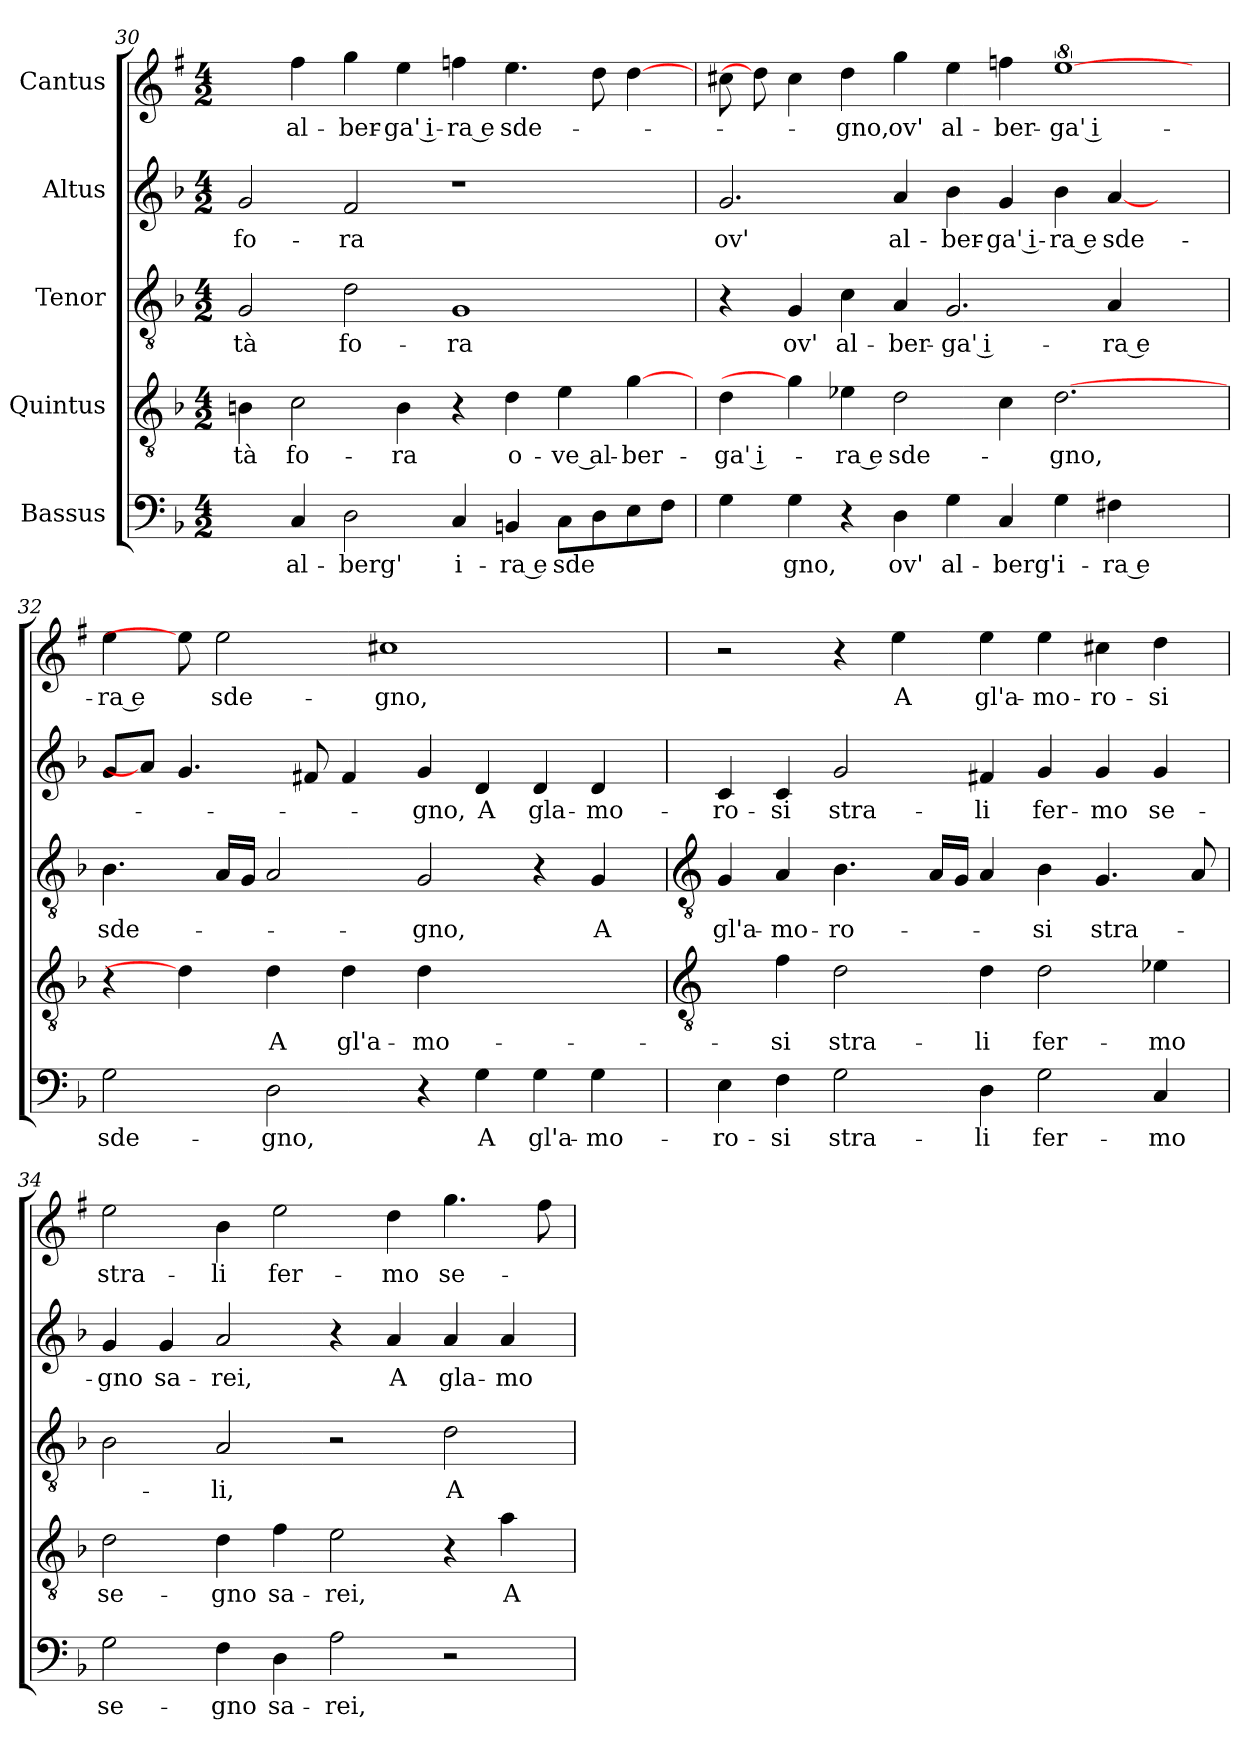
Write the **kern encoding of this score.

**kern	**text	**kern	**text	**kern	**text	**kern	**text	**kern	**text
*part5	*part5	*part4	*part4	*part3	*part3	*part2	*part2	*part1	*part1
*staff5	*staff5	*staff4	*staff4	*staff3	*staff3	*staff2	*staff2	*staff1	*staff1
*I"Bassus	*	*I"Quintus	*	*I"Tenor	*	*I"Altus	*	*I"Cantus	*
!!LO:LB:g=z
*clefF4	*	*clefGv2	*	*clefGv2	*	*clefG2	*	*clefG2	*
*	*	*	*	*	*	*	*	*ITrd1c2	*
*k[b-]	*	*k[b-]	*	*k[b-]	*	*k[b-]	*	*k[b-]	*
*F:	*	*F:	*	*F:	*	*F:	*	*F:	*
*M4/2	*	*M4/2	*	*M4/2	*	*M4/2	*	*M4/2	*
=30	=30	=30	=30	=30	=30	=30	=30	=30	=30
!	!LO:LY:b	!	!LO:LY:b	!	!LO:LY:b	!	!LO:LY:b	!	!LO:LY:b
4Gyy]	___	4Bn	-tà	2G	-tà	2g	fo-	4ddyy]	___
!	!LO:LY:b	!	!LO:LY:b	!	!	!	!	!	!LO:LY:b
4C	al-	2c	fo-	.	.	.	.	4ee	al-
!	!LO:LY:b	!	!	!	!LO:LY:b	!	!LO:LY:b	!	!LO:LY:b
2D	-berg'	.	.	2d	fo-	2f	-ra	4ff	-ber-
!	!	!	!LO:LY:b	!	!	!	!	!	!LO:LY:b
.	.	4B	-ra	.	.	.	.	4dd	-ga' i-
!	!LO:LY:b	!	!	!	!LO:LY:b	!	!	!	!LO:LY:b
4C	i-	4r	.	1G	-ra	1r	.	4ee-X	-ra e
!	!LO:LY:b	!	!LO:LY:b	!	!	!	!	!	!LO:LY:b
4BBn	-ra e	4d	o-	.	.	.	.	4.dd	sde-
!	!LO:LY:b	!	!LO:LY:b	!	!	!	!	!	!
8CL	sde	4e	-ve al-	.	.	.	.	.	.
8D	.	.	.	.	.	.	.	8cc	.
!	!	!	!LO:LY:b	!	!	!	!	!	!
8E	.	[4g	-ber-	.	.	.	.	[4cc	.
8FJ	.	.	.	.	.	.	.	.	.
=31	=31	=31	=31	=31	=31	=31	=31	=31	=31
!	!	!	!LO:LY:b	!	!	!	!LO:LY:b	!	!
4G	.	4d	-ga' i-	4r	.	2.g	ov'	8b	.
.	.	.	.	.	.	.	.	8cc]	.
!	!LO:LY:b	!	!	!	!LO:LY:b	!	!	!	!
4G	gno,	4g]	.	4G	ov'	.	.	4b	.
!	!	!	!LO:LY:b	!	!LO:LY:b	!	!	!	!LO:LY:b
4r	.	4e-X	-ra e	4c	al-	.	.	4cc	-gno,
!	!LO:LY:b	!	!LO:LY:b	!	!LO:LY:b	!	!LO:LY:b	!	!LO:LY:b
4D	ov'	2d	sde-	4A	-ber-	4a	al-	4ff	ov'
!	!LO:LY:b	!	!	!	!LO:LY:b	!	!LO:LY:b	!	!LO:LY:b
4G	al-	.	.	2.G	-ga' i-	4b-	-ber-	4dd	al-
!	!LO:LY:b	!	!	!	!	!	!LO:LY:b	!	!LO:LY:b
4C	-berg'	4c	.	.	.	4g	-ga' i-	4ee-X	-ber-
!	!LO:LY:b	!	!LO:LY:b	!	!	!	!LO:LY:b	!	!LO:LY:b
4G	i-	[2.d	-gno,	.	.	4b-	-ra e	[8%5dd	-ga' i-
!	!LO:LY:b	!	!	!	!LO:LY:b	!	!LO:LY:b	!	!
4F#X	-ra e	.	.	4A	-ra e	[4a	sde-	.	.
4ryy	.	.	.	4ryy	.	4ryy	.	.	.
.	.	.	.	.	.	.	.	8ryy	.
=32	=32	=32	=32	=32	=32	=32	=32	=32	=32
!	!LO:LY:b	!	!	!	!LO:LY:b	!	!	!	!LO:LY:b
2G	sde-	4r	.	4.B-	sde-	8g/L	.	4dd	-ra e
.	.	.	.	.	.	8a/J]	.	.	.
.	.	4d]	.	.	.	4.g	.	8dd]	.
!	!	!	!	!	!	!	!	!	!LO:LY:b
.	.	.	.	16ALL	.	.	.	2dd	sde-
.	.	.	.	16GJJ	.	.	.	.	.
!	!LO:LY:b	!	!LO:LY:b	!	!	!	!	!	!
2D	-gno,	4d	A	2A	.	.	.	.	.
.	.	.	.	.	.	8f#	.	.	.
!	!	!	!LO:LY:b	!	!	!	!	!	!
.	.	4d	gl'a-	.	.	4f#	.	.	.
!	!	!	!	!	!	!	!	!	!LO:LY:b
.	.	.	.	.	.	.	.	1bn	-gno,
!	!	!	!LO:LY:b	!	!LO:LY:b	!	!LO:LY:b	!	!
4r	.	4d	-mo-	2G	-gno,	4g	-gno,	.	.
!	!LO:LY:b	!	!LO:LY:b	!	!	!	!LO:LY:b	!	!
4G	A	[2gyy	-ro-	.	.	4d	A	.	.
!	!LO:LY:b	!	!	!	!	!	!LO:LY:b	!	!
4G	gl'a-	.	.	4r	.	4d	gla-	.	.
!	!LO:LY:b	!	!	!	!LO:LY:b	!	!LO:LY:b	!	!
4G	-mo-	4ryy	.	4G	A	4d	-mo-	.	.
.	.	.	.	.	.	.	.	8ryy	.
!!LO:LB:g=z
=33	=33	=33	=33	=33	=33	=33	=33	=33	=33
*	*	*clefGv2	*	*clefGv2	*	*	*	*	*
!	!LO:LY:b	!	!	!	!LO:LY:b	!	!LO:LY:b	!	!
4E	-ro-	4gyy]	.	4G	gl'a-	4c	-ro-	2r	.
!	!LO:LY:b	!	!LO:LY:b	!	!LO:LY:b	!	!LO:LY:b	!	!
4F	-si	4f	-si	4A	-mo-	4c	-si	.	.
!	!LO:LY:b	!	!LO:LY:b	!	!LO:LY:b	!	!LO:LY:b	!	!
2G	stra-	2d	stra-	4.B-	-ro-	2g	stra-	4r	.
!	!	!	!	!	!	!	!	!	!LO:LY:b
.	.	.	.	.	.	.	.	4dd	A
.	.	.	.	16ALL	.	.	.	.	.
.	.	.	.	16GJJ	.	.	.	.	.
!	!LO:LY:b	!	!LO:LY:b	!	!	!	!LO:LY:b	!	!LO:LY:b
4D	-li	4d	-li	4A	.	4f#X	-li	4dd	gl'a-
!	!LO:LY:b	!	!LO:LY:b	!	!LO:LY:b	!	!LO:LY:b	!	!LO:LY:b
2G	fer-	2d	fer-	4B-	-si	4g	fer-	4dd	-mo-
!	!	!	!	!	!LO:LY:b	!	!LO:LY:b	!	!LO:LY:b
.	.	.	.	4.G	stra-	4g	-mo	4bn	-ro-
!	!LO:LY:b	!	!LO:LY:b	!	!	!	!LO:LY:b	!	!LO:LY:b
4C	-mo	4e-X	-mo	.	.	4g	se-	4cc	-si
.	.	.	.	8A	.	.	.	.	.
=34	=34	=34	=34	=34	=34	=34	=34	=34	=34
!	!LO:LY:b	!	!LO:LY:b	!	!	!	!LO:LY:b	!	!LO:LY:b
2G	se-	2d	se-	2B-	.	4g	-gno	2dd	stra-
!	!	!	!	!	!	!	!LO:LY:b	!	!
.	.	.	.	.	.	4g	sa-	.	.
!	!LO:LY:b	!	!LO:LY:b	!	!LO:LY:b	!	!LO:LY:b	!	!LO:LY:b
4F	-gno	4d	-gno	2A	-li,	2a	-rei,	4a	-li
!	!LO:LY:b	!	!LO:LY:b	!	!	!	!	!	!LO:LY:b
4D	sa-	4f	sa-	.	.	.	.	2dd	fer-
!	!LO:LY:b	!	!LO:LY:b	!	!	!	!	!	!
2A	-rei,	2e	-rei,	2r	.	4r	.	.	.
!	!	!	!	!	!	!	!LO:LY:b	!	!LO:LY:b
.	.	.	.	.	.	4a	A	4cc	-mo
!	!	!	!	!	!LO:LY:b	!	!LO:LY:b	!	!LO:LY:b
2r	.	4r	.	2d	A	4a	gla-	4.ff	se-
!	!	!	!LO:LY:b	!	!	!	!LO:LY:b	!	!
.	.	4a	A	.	.	4a	-mo-	.	.
.	.	.	.	.	.	.	.	8ee	.
=	=	=	=	=	=	=	=	=	=
*-	*-	*-	*-	*-	*-	*-	*-	*-	*-
